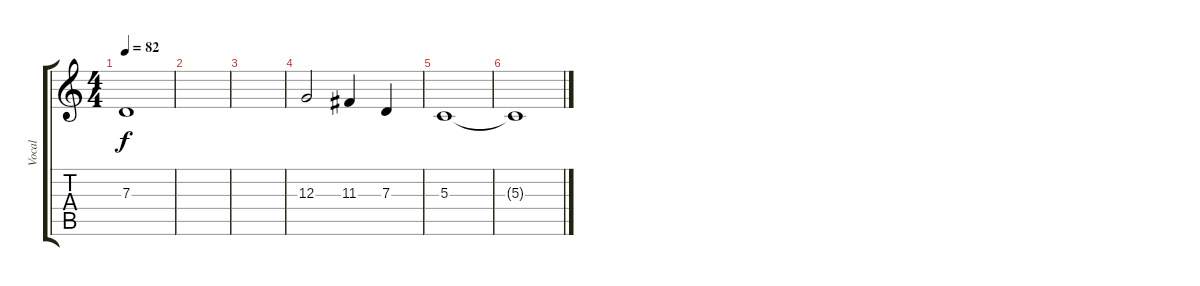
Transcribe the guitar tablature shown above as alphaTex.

\track ("Vocal" "Vocal") {instrument flute}
\staff {score tabs}
\tuning (E4 B3 G3 D3 A2 E2) {hide}
\ts (4 4)
\tempo 82
\clef g2
\ks c
7.3.1{dy f} |
|
|
12.3.2 11.3.4 7.3.4 |
5.3.1{volume 0} |
5.3{t}.1
